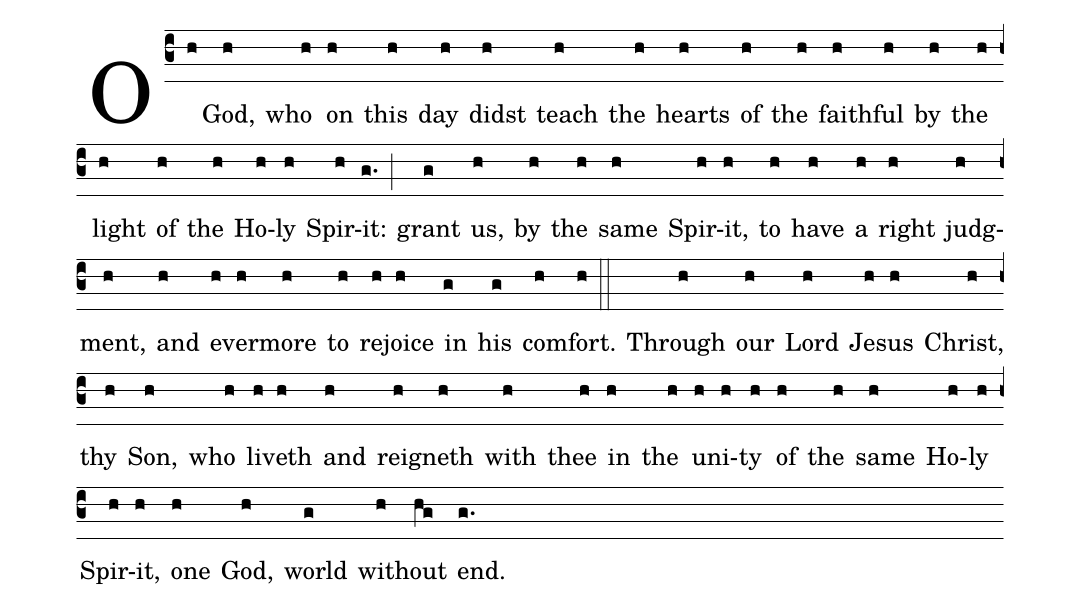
%%
(c3) O(h) God,(h) who(h) on(h) this(h) day(h) didst(h) teach(h) the(h) hearts(h) of(h) the(h) faith(h)ful(h) by(h) the(h) light(h) of(h) the(h) Ho(h)ly(h) Spir(h)it:(g.;) grant(g) us,(h) by(h) the(h) same(h) Spir(h)it,(h) to(h) have(h) a(h) right(h) judg(h)ment,(h) and(h) ev(h)er(h)more(h) to(h) re(h)joice(h) in(g) his(g) com(h)fort.(h::)


Through(h) our(h) Lord(h) Je(h)sus(h) Christ,(h) thy(h) Son,(h) who(h) liv(h)eth(h) and(h) reign(h)eth(h) with(h) thee(h) in(h) the(h) un(h)i(h)ty(h) of(h) the(h) same(h) Ho(h)ly(h) Spir(h)it,(h) one(h) God,(h) world(g) with(h)out(hg) end.(g.)
